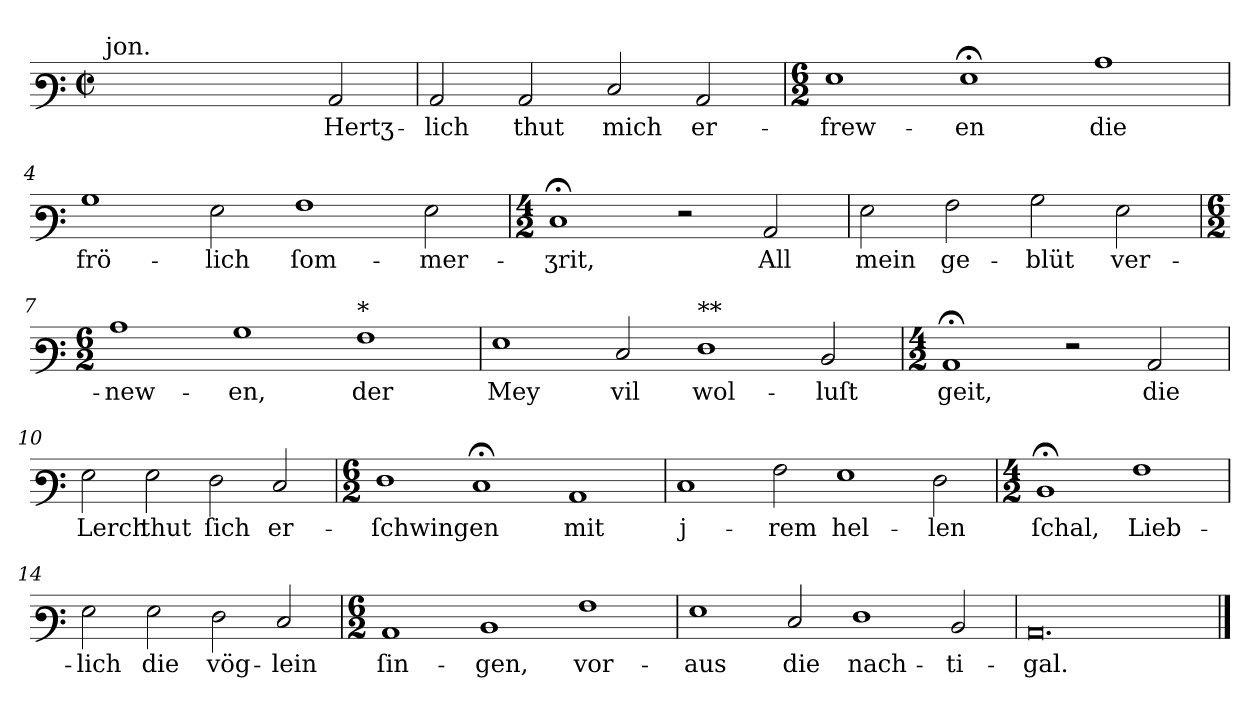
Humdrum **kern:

**kern	**text
*part1	*part1
*staff1	*staff1
*clefF3	*
*k[]	*
*C:ion	*
*M4/2	*
*met(c|)	*
=1	=1
!LO:TX:a:t=jon.	!
1ryy	.
2ryy	.
2C	Hertʒ-
=2	=2
2C	-lich
2C	thut
2E	mich
2C	er-
=3	=3
*M6/2	*
1G	-frew-
1G;<	-en
1c	die
=4	=4
1B	frö-
2G	-lich
1A	ſom-
2G	-mer-
=5	=5
*M4/2	*
1E;<	-ʒrit,
2r	.
2C	All
=6	=6
2G	mein
2A	ge-
2B	-blüt
2G	ver-
=7	=7
*M6/2	*
1c	-new-
1B	-en,
!LO:TX:a:t=*	!
1A	der
=8	=8
1G	Mey
2E	vil
!LO:TX:a:t=**	!
1F	wol-
2D	-luſt
=9	=9
*M4/2	*
1C;<	geit,
2r	.
2C	die
=10	=10
2G	Lerch
2G	thut
2F	ſich
2E	er-
=11	=11
*M6/2	*
1F	-ſchwingen
1E;<	.
1C	mit
=12	=12
1E	j-
2A	-rem
1G	hel-
2F	-len
=13	=13
*M4/2	*
1D;<	ſchal,
1A	Lieb-
=14	=14
2G	-lich
2G	die
2F	vög-
2E	-lein
=15	=15
*M6/2	*
1C	ſin-
1D	-gen,
1A	vor-
=16	=16
1G	-aus
2E	die
1F	nach-
2D	-ti-
=17	=17
0.C/	-gal.
==	==
*-	*-
